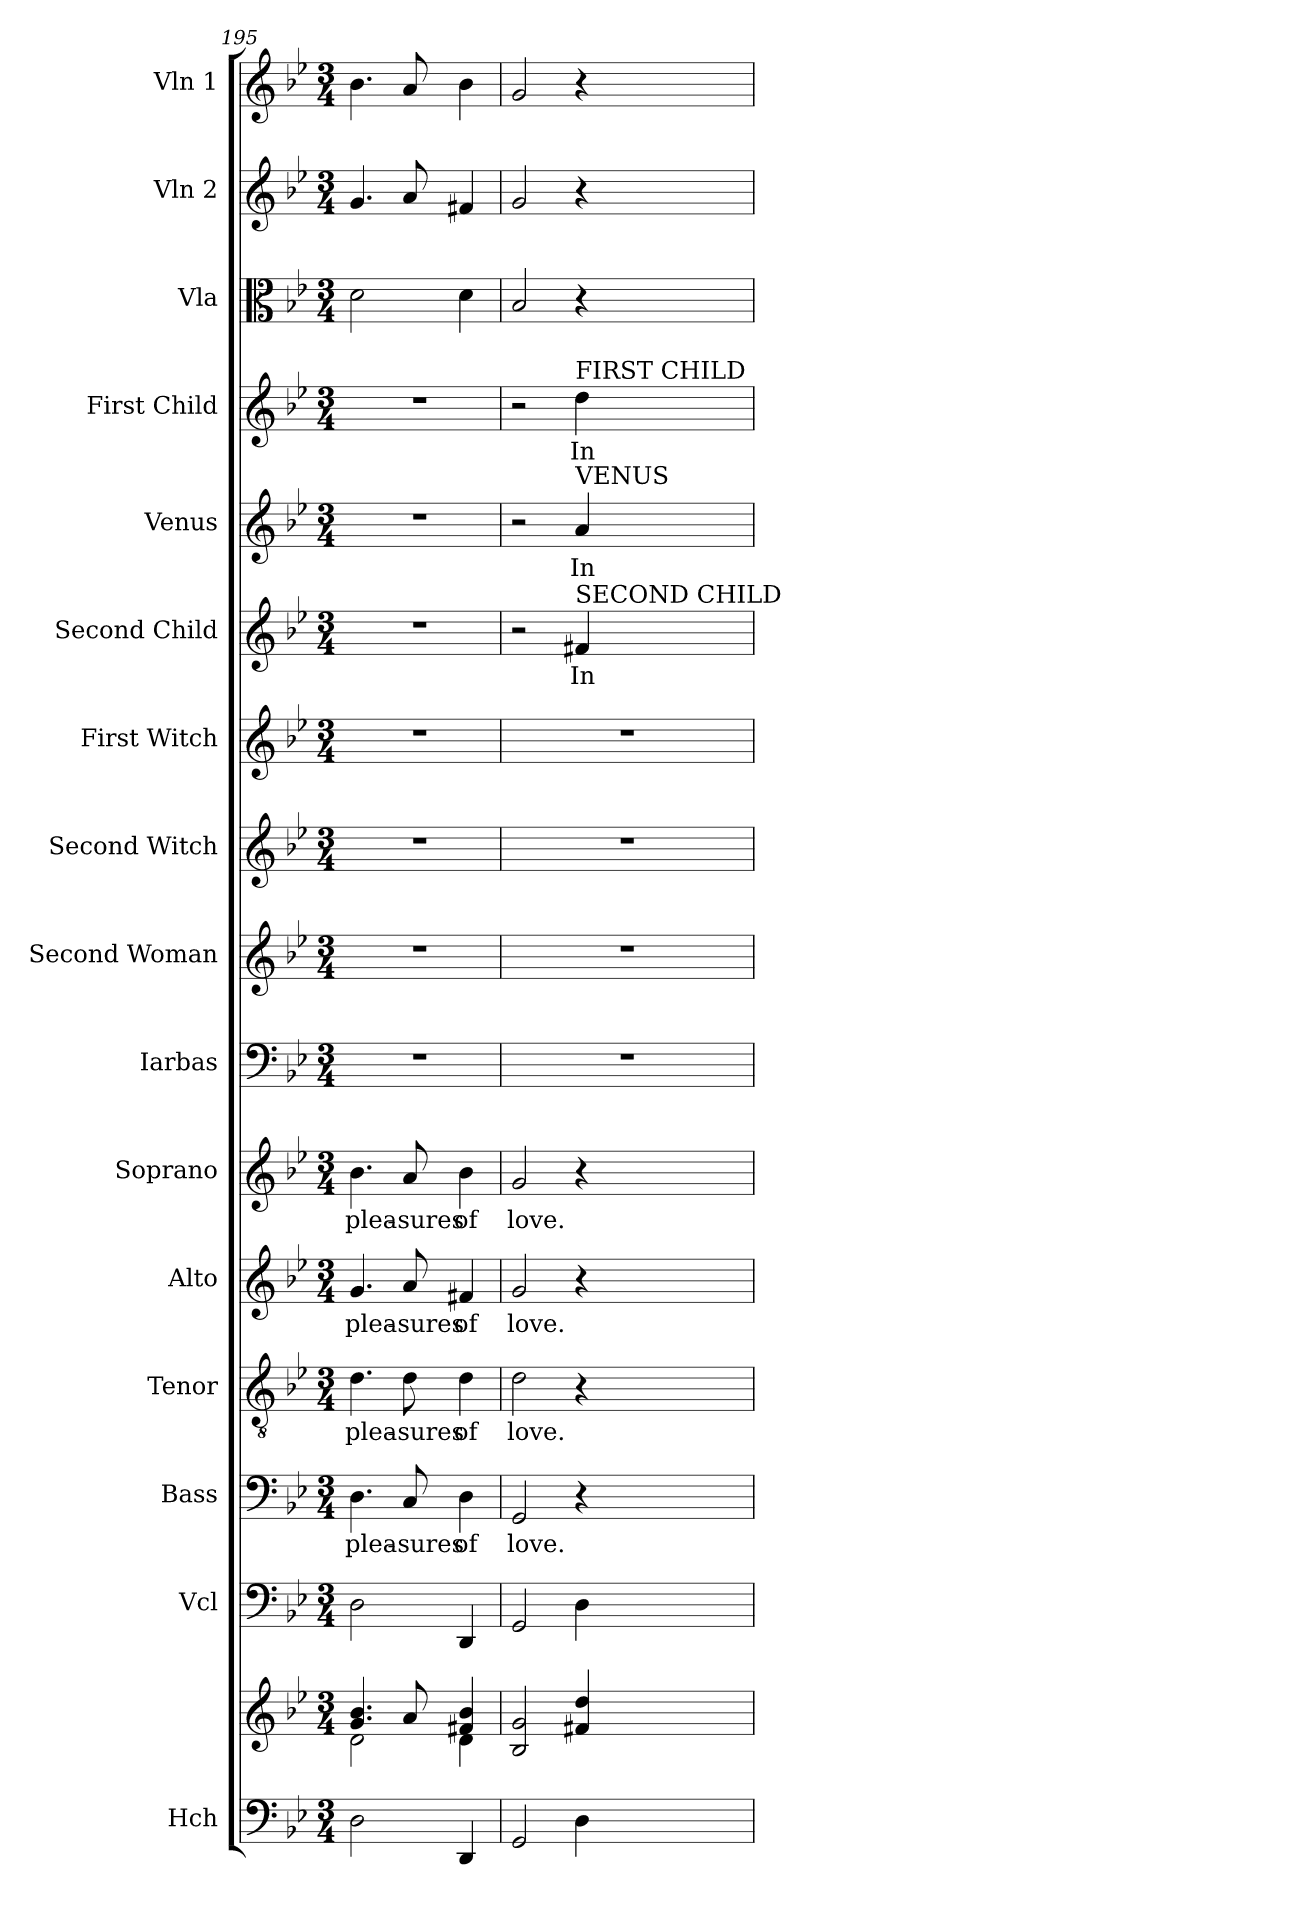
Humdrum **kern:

**kern	**kern	**kern	**kern	**text	**kern	**text	**kern	**text	**kern	**text	**kern	**kern	**kern	**kern	**kern	**text	**kern	**text	**kern	**text	**kern	**kern	**kern
*part16	*part16	*part15	*part14	*part14	*part13	*part13	*part12	*part12	*part11	*part11	*part10	*part9	*part8	*part7	*part6	*part6	*part5	*part5	*part4	*part4	*part3	*part2	*part1
*staff17	*staff16	*staff15	*staff14	*staff14	*staff13	*staff13	*staff12	*staff12	*staff11	*staff11	*staff10	*staff9	*staff8	*staff7	*staff6	*staff6	*staff5	*staff5	*staff4	*staff4	*staff3	*staff2	*staff1
*I"Hch	*	*I"Vcl	*I"Bass	*	*I"Tenor	*	*I"Alto	*	*I"Soprano	*	*I"Iarbas	*I"Second Woman	*I"Second Witch	*I"First Witch	*I"Second Child	*	*I"Venus	*	*I"First Child	*	*I"Vla	*I"Vln 2	*I"Vln 1
*I'Hch.	*	*I'Vc.	*I'B.	*	*I'T.	*	*I'A.	*	*I'S.	*	*I'I.	*I'2W	*I'W2.	*I'W1	*I'C2.	*	*I'V.	*	*I'C1	*	*I'Vla.	*I'Vln.	*I'Vln.
*clefF4	*clefG2	*clefF4	*clefF4	*	*clefGv2	*	*clefG2	*	*clefG2	*	*clefF4	*clefG2	*clefG2	*clefG2	*clefG2	*	*clefG2	*	*clefG2	*	*clefC3	*clefG2	*clefG2
*k[b-e-]	*k[b-e-]	*k[b-e-]	*k[b-e-]	*	*k[b-e-]	*	*k[b-e-]	*	*k[b-e-]	*	*k[b-e-]	*k[b-e-]	*k[b-e-]	*k[b-e-]	*k[b-e-]	*	*k[b-e-]	*	*k[b-e-]	*	*k[b-e-]	*k[b-e-]	*k[b-e-]
*M3/4	*M3/4	*M3/4	*M3/4	*	*M3/4	*	*M3/4	*	*M3/4	*	*M3/4	*M3/4	*M3/4	*M3/4	*M3/4	*	*M3/4	*	*M3/4	*	*M3/4	*M3/4	*M3/4
=195	=195	=195	=195	=195	=195	=195	=195	=195	=195	=195	=195	=195	=195	=195	=195	=195	=195	=195	=195	=195	=195	=195	=195
*	*^	*	*	*	*	*	*	*	*	*	*	*	*	*	*	*	*	*	*	*	*	*	*
!	!	!	!	!	!LO:LY:b	!	!LO:LY:b	!	!LO:LY:b	!	!LO:LY:b	!	!	!	!	!	!	!	!	!	!	!	!	!
2D\	4.g/ 4.b-/	2d\	2D\	4.D\	plea-	4.d\	plea-	4.g/	plea-	4.b-\	-plea-	2.r	2.r	2.r	2.r	2.r	.	2.r	.	2.r	.	2d\	4.g/	4.b-\
!	!	!	!	!	!LO:LY:b	!	!LO:LY:b	!	!LO:LY:b	!	!LO:LY:b	!	!	!	!	!	!	!	!	!	!	!	!	!
.	8a/	.	.	8C/	-sures	8d\	-sures	8a/	-sures	8a/	-sures	.	.	.	.	.	.	.	.	.	.	.	8a/	8a/
!	!	!	!	!	!LO:LY:b	!	!LO:LY:b	!	!LO:LY:b	!	!LO:LY:b	!	!	!	!	!	!	!	!	!	!	!	!	!
4DD/	4f#X/ 4b-/	4d\	4DD/	4D\	of	4d\	of	4f#X/	of	4b-\	of	.	.	.	.	.	.	.	.	.	.	4d\	4f#X/	4b-\
!!LO:PB:g=z
=196	=196	=196	=196	=196	=196	=196	=196	=196	=196	=196	=196	=196	=196	=196	=196	=196	=196	=196	=196	=196	=196	=196	=196	=196
!	!	!	!	!	!LO:LY:b	!	!LO:LY:b	!	!LO:LY:b	!	!LO:LY:b	!	!	!	!	!	!	!	!	!	!	!	!	!
*	*v	*v	*	*	*	*	*	*	*	*	*	*	*	*	*	*	*	*	*	*	*	*	*	*
2GG/	2B-/ 2g/	2GG/	2GG/	love.	2d\	love.	2g/	love.	2g/	love.	2.r	2.r	2.r	2.r	2r	.	2r	.	2r	.	2B-/	2g/	2g/
!	!	!	!	!	!	!	!	!	!	!	!	!	!	!	!	!	!	!	!LO:TX:a:t=FIRST CHILD	!	!	!	!
!	!	!	!	!	!	!	!	!	!	!	!	!	!	!	!	!	!LO:TX:a:t=VENUS	!	!	!	!	!	!
!	!	!	!	!	!	!	!	!	!	!	!	!	!	!	!LO:TX:a:t=SECOND CHILD	!	!	!	!	!	!	!	!
!	!	!	!	!	!	!	!	!	!	!	!	!	!	!	!	!LO:LY:b	!	!LO:LY:b	!	!LO:LY:b	!	!	!
4D\	4f#X/ 4dd/	4D\	4r	.	4r	.	4r	.	4r	.	.	.	.	.	4f#X/	In	4a/	In	4dd\	In	4r	4r	4r
=	=	=	=	=	=	=	=	=	=	=	=	=	=	=	=	=	=	=	=	=	=	=	=
*-	*-	*-	*-	*-	*-	*-	*-	*-	*-	*-	*-	*-	*-	*-	*-	*-	*-	*-	*-	*-	*-	*-	*-
